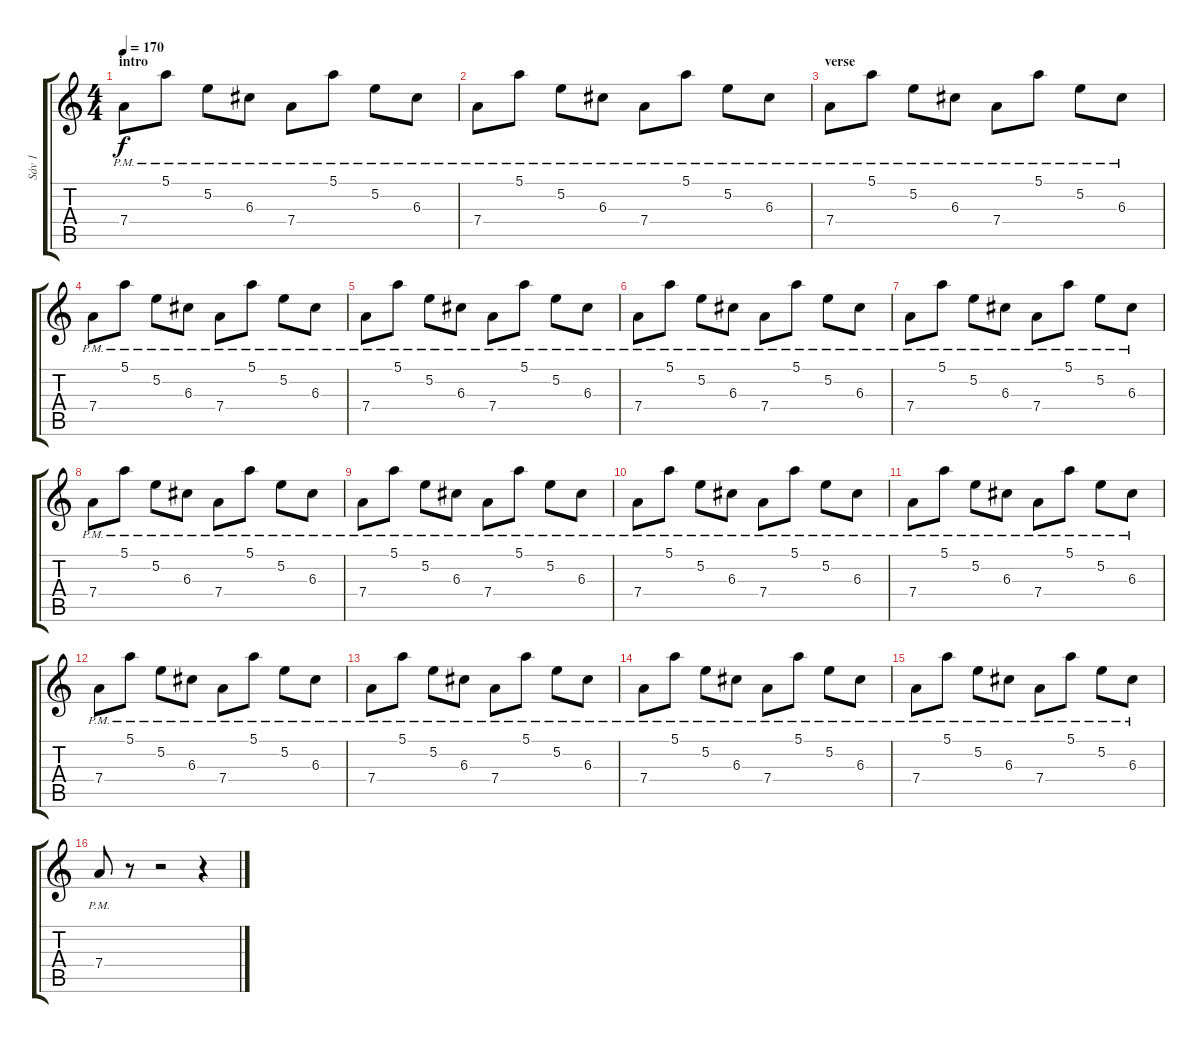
\track ("Sáv 1" "Sáv 1") {instrument distortionguitar}
\staff {score tabs}
\tuning (E4 B3 G3 D3 A2 E2) {hide}
\ts (4 4)
\section ("" "intro")
\tempo 170
\clef g2
\ks c
7.4{pm}.8{dy f instrument distortionguitar} 5.1{pm}.8 5.2{pm}.8 6.3{pm}.8 7.4{pm}.8 5.1{pm}.8 5.2{pm}.8 6.3{pm}.8 |
7.4{pm}.8 5.1{pm}.8 5.2{pm}.8 6.3{pm}.8 7.4{pm}.8 5.1{pm}.8 5.2{pm}.8 6.3{pm}.8 |
\section ("" "verse")
7.4{pm}.8 5.1{pm}.8 5.2{pm}.8 6.3{pm}.8 7.4{pm}.8 5.1{pm}.8 5.2{pm}.8 6.3{pm}.8 |
7.4{pm}.8 5.1{pm}.8 5.2{pm}.8 6.3{pm}.8 7.4{pm}.8 5.1{pm}.8 5.2{pm}.8 6.3{pm}.8 |
7.4{pm}.8 5.1{pm}.8 5.2{pm}.8 6.3{pm}.8 7.4{pm}.8 5.1{pm}.8 5.2{pm}.8 6.3{pm}.8 |
7.4{pm}.8 5.1{pm}.8 5.2{pm}.8 6.3{pm}.8 7.4{pm}.8 5.1{pm}.8 5.2{pm}.8 6.3{pm}.8 |
7.4{pm}.8 5.1{pm}.8 5.2{pm}.8 6.3{pm}.8 7.4{pm}.8 5.1{pm}.8 5.2{pm}.8 6.3{pm}.8 |
7.4{pm}.8 5.1{pm}.8 5.2{pm}.8 6.3{pm}.8 7.4{pm}.8 5.1{pm}.8 5.2{pm}.8 6.3{pm}.8 |
7.4{pm}.8 5.1{pm}.8 5.2{pm}.8 6.3{pm}.8 7.4{pm}.8 5.1{pm}.8 5.2{pm}.8 6.3{pm}.8 |
7.4{pm}.8 5.1{pm}.8 5.2{pm}.8 6.3{pm}.8 7.4{pm}.8 5.1{pm}.8 5.2{pm}.8 6.3{pm}.8 |
7.4{pm}.8 5.1{pm}.8 5.2{pm}.8 6.3{pm}.8 7.4{pm}.8 5.1{pm}.8 5.2{pm}.8 6.3{pm}.8 |
7.4{pm}.8 5.1{pm}.8 5.2{pm}.8 6.3{pm}.8 7.4{pm}.8 5.1{pm}.8 5.2{pm}.8 6.3{pm}.8 |
7.4{pm}.8 5.1{pm}.8 5.2{pm}.8 6.3{pm}.8 7.4{pm}.8 5.1{pm}.8 5.2{pm}.8 6.3{pm}.8 |
7.4{pm}.8 5.1{pm}.8 5.2{pm}.8 6.3{pm}.8 7.4{pm}.8 5.1{pm}.8 5.2{pm}.8 6.3{pm}.8 |
7.4{pm}.8 5.1{pm}.8 5.2{pm}.8 6.3{pm}.8 7.4{pm}.8 5.1{pm}.8 5.2{pm}.8 6.3{pm}.8 |
7.4{pm}.8 r.8 r.2 r.4
